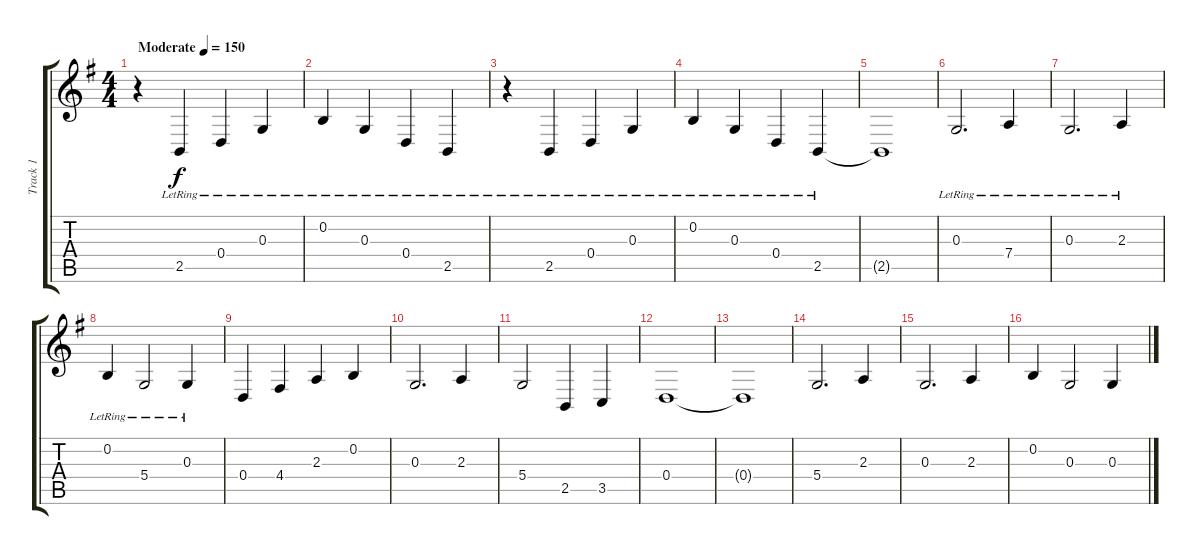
\track ("Track 1" "Track 1") {instrument acousticgrandpiano}
\staff {score tabs}
\tuning (E4 B3 G3 D3 A2 E2) {hide}
\ts (4 4)
\tempo (150 "Moderate")
\clef g2
\ks g
r.4{dy f instrument acousticgrandpiano} 2.5{lr}.4 0.4{lr}.4 0.3{lr}.4 |
0.2{lr}.4 0.3{lr}.4 0.4{lr}.4 2.5{lr}.4 |
r.4 2.5{lr}.4 0.4{lr}.4 0.3{lr}.4 |
0.2{lr}.4 0.3{lr}.4 0.4{lr}.4 2.5{lr}.4 |
2.5{t}.1 |
0.3{lr}.2{d} 7.4{lr}.4 |
0.3{lr}.2{d} 2.3{lr}.4 |
0.2{lr}.4 5.4{lr}.2 0.3{lr}.4 |
0.4.4 4.4.4 2.3.4 0.2.4 |
0.3.2{d} 2.3.4 |
5.4.2 2.5.4 3.5.4 |
0.4.1 |
0.4{t}.1 |
5.4.2{d} 2.3.4 |
0.3.2{d} 2.3.4 |
0.2.4 0.3.2 0.3.4
